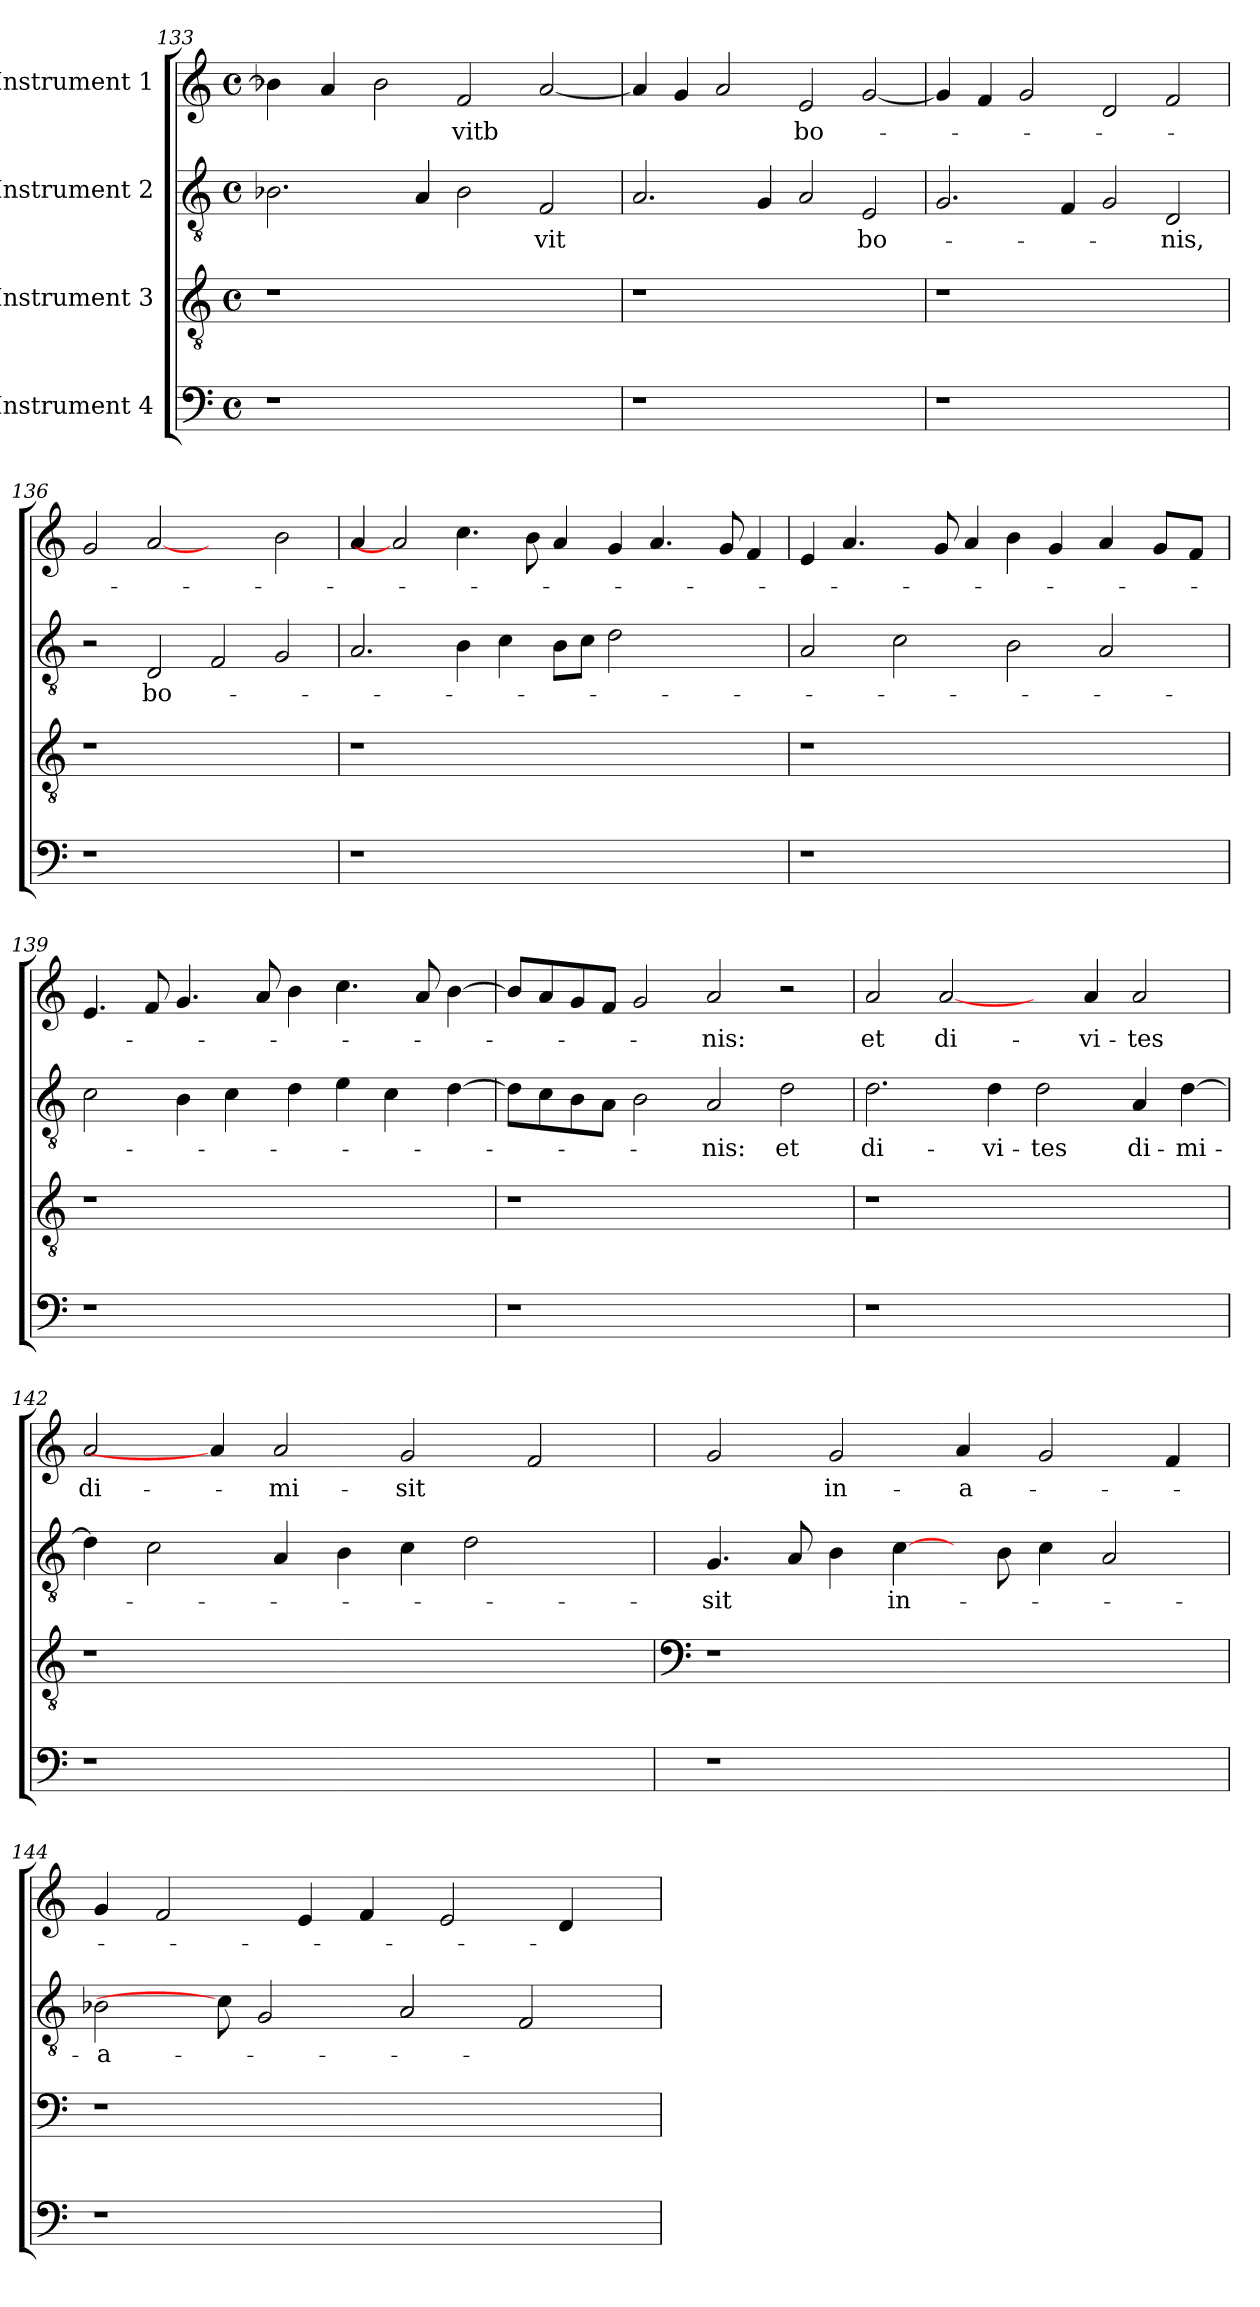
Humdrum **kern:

**kern	**kern	**kern	**text	**kern	**text
*part4	*part3	*part2	*part2	*part1	*part1
*staff4	*staff3	*staff2	*staff2	*staff1	*staff1
*I"Instrument 4	*I"Instrument 3	*I"Instrument 2	*	*I"Instrument 1	*
!!LO:LB:g=z
*clefF4	*clefGv2	*clefGv2	*	*clefG2	*
*M4/4	*M4/4	*M4/4	*	*M4/4	*
*met(c)	*met(c)	*met(c)	*	*met(c)	*
=133	=133	=133	=133	=133	=133
*	*	*^	*	*^	*
1r	1r	2.B-\	8ryy	.	4b-X\]	4ryy	.
.	.	.	1...ryy	.	.	.	.
.	.	.	.	.	4a/	16ryy	.
.	.	.	.	.	.	1ryy	.
.	.	.	.	.	2b-\	.	.
.	.	4A/	.	.	.	.	.
!	!	!	!	!	!	!	!LO:LY:b:rj
1ryy	1ryy	2B-\	.	.	2f/	.	-vitb
.	.	.	.	.	.	2ryy	.
!	!	!	!	!LO:LY:b:cj	!	!	!
.	.	2F/	.	vit	[<2a/	.	.
.	.	.	.	.	.	8.ryy	.
*	*	*v	*v	*	*	*	*
*	*	*	*	*v	*v	*
=134	=134	=134	=134	=134	=134
1r	1r	2.A/	.	4a/]	.
.	.	.	.	4g/	.
.	.	.	.	2a/	.
.	.	4G/	.	.	.
!	!	!	!	!	!LO:LY:b:cj
1ryy	1ryy	2A/	.	2e/	bo-
!	!	!	!LO:LY:b:cj	!	!
.	.	2E/	bo-	[<2g/	.
=135	=135	=135	=135	=135	=135
1r	1r	2.G/	.	4g/]	.
.	.	.	.	4f/	.
.	.	.	.	2g/	.
.	.	4F/	.	.	.
1ryy	1ryy	2G/	.	2d/	.
!	!	!	!LO:LY:b:cj	!	!
.	.	2D/	-nis,	2f/	.
=136	=136	=136	=136	=136	=136
1r	1r	2r	.	2g/	.
!	!	!	!LO:LY:b:cj	!	!
.	.	2D/	bo-	[2a	.
1ryy	1ryy	2F/	.	2ryy	.
.	.	2G/	.	2b\	.
=137	=137	=137	=137	=137	=137
1r	1r	2.A/	.	4a/	.
.	.	.	.	2a]	.
.	.	4B\	.	4.cc\	.
1.ryy	1.ryy	4c\	.	.	.
.	.	.	.	8b\	.
.	.	8B\L	.	4a/	.
.	.	8c\J	.	.	.
.	.	2d\	.	4g/	.
.	.	.	.	4.a/	.
.	.	2ryy	.	.	.
.	.	.	.	8g/	.
.	.	.	.	4f/	.
!!LO:LB:g=z
=138	=138	=138	=138	=138	=138
*	*	*^	*	*^	*
1r	1r	2A/	4...ryy	.	4e/	2ryy	.
.	.	.	.	.	4.a/	.	.
.	.	.	1ryy	.	.	.	.
.	.	2c\	.	.	.	16ryy	.
.	.	.	.	.	.	64ryy	.
.	.	.	.	.	.	1ryy	.
.	.	.	.	.	8g/	.	.
.	.	.	.	.	4a/	.	.
1ryy	1ryy	2B\	.	.	4b\	.	.
.	.	.	.	.	4g/	.	.
.	.	.	2ryy	.	.	.	.
.	.	2A/	.	.	4a/	.	.
.	.	.	.	.	.	4ryy	.
.	.	.	.	.	8g/L	.	.
.	.	.	.	.	.	8ryy	.
.	.	.	.	.	8f/J	.	.
.	.	.	.	.	.	32.ryy	.
.	.	.	32ryy	.	.	.	.
*	*	*v	*v	*	*	*	*
*	*	*	*	*v	*v	*
=139	=139	=139	=139	=139	=139
1r	1r	2c\	.	4.e/	.
.	.	.	.	8f/	.
.	.	4B\	.	4.g/	.
.	.	4c\	.	.	.
.	.	.	.	8a/	.
1ryy	1ryy	4d\	.	4b\	.
.	.	4e\	.	4.cc\	.
.	.	4c\	.	.	.
.	.	.	.	8a/	.
.	.	[>4d\	.	[>4b\	.
=140	=140	=140	=140	=140	=140
1r	1r	8d\L]	.	8b/L]	.
.	.	8c\	.	8a/	.
.	.	8B\	.	8g/	.
.	.	8A\J	.	8f/J	.
.	.	2B\	.	2g/	.
!	!	!	!LO:LY:b:cj	!	!LO:LY:b:cj
1ryy	1ryy	2A/	-nis:	2a/	-nis:
!	!	!	!LO:LY:b:cj	!	!
.	.	2d\	et	2r	.
=141	=141	=141	=141	=141	=141
!	!	!	!LO:LY:b:cj	!	!LO:LY:b:cj
1r	1r	2.d\	di-	2a/	et
!	!	!	!	!	!LO:LY:b:cj
.	.	.	.	[2a/	di-
!	!	!	!LO:LY:b	!	!
.	.	4d\	-vi-	.	.
!	!	!	!LO:LY:b:rj	!	!
1ryy	1ryy	2d\	-tes	4ryy	.
!	!	!	!	!	!LO:LY:b
.	.	.	.	4a/	-vi-
!	!	!	!LO:LY:b:cj	!	!LO:LY:b:rj
.	.	4A/	di-	2a/	-tes
!	!	!	!LO:LY:b:cj	!	!
.	.	[>4d\	-mi-	.	.
=142	=142	=142	=142	=142	=142
!	!	!	!	!	!LO:LY:b:cj
1r	1r	4d\]	.	2a/	di-
.	.	2c\	.	.	.
.	.	.	.	4a/]	.
!	!	!	!	!	!LO:LY:b:cj
.	.	4A/	.	2a/	-mi-
1ryy	1ryy	4B\	.	.	.
!	!	!	!	!	!LO:LY:b:cj
.	.	4c\	.	2g/	-sit
.	.	2d\	.	.	.
.	.	.	.	2f/	.
4ryy	4ryy	4ryy	.	.	.
!!LO:LB:g=z
=143	=143	=143	=143	=143	=143
*	*clefF4	*	*	*	*
!	!	!	!LO:LY:b:cj	!	!
1r	1r	4.G/	-sit	2g/	.
.	.	8A/	.	.	.
!	!	!	!	!	!LO:LY:b:cj
.	.	4B\	.	2g/	in-
!	!	!	!LO:LY:b:cj	!	!
.	.	[4c\	in-	.	.
!	!	!	!	!	!LO:LY:b:cj
1ryy	1ryy	8ryy	.	4a/	-a-
.	.	8B\	.	.	.
.	.	4c\	.	2g/	.
.	.	2A/	.	.	.
.	.	.	.	4f/	.
=144	=144	=144	=144	=144	=144
!	!	!	!LO:LY:b:cj	!	!
1r	1r	2B-X\	-a-	4g/	.
.	.	.	.	2f/	.
.	.	8c\]	.	.	.
.	.	2G/	.	.	.
.	.	.	.	4e/	.
1ryy	1ryy	.	.	4f/	.
.	.	2A/	.	.	.
.	.	.	.	2e/	.
.	.	2F/	.	.	.
.	.	.	.	4d/	.
8ryy	8ryy	.	.	8ryy	.
=	=	=	=	=	=
*-	*-	*-	*-	*-	*-
